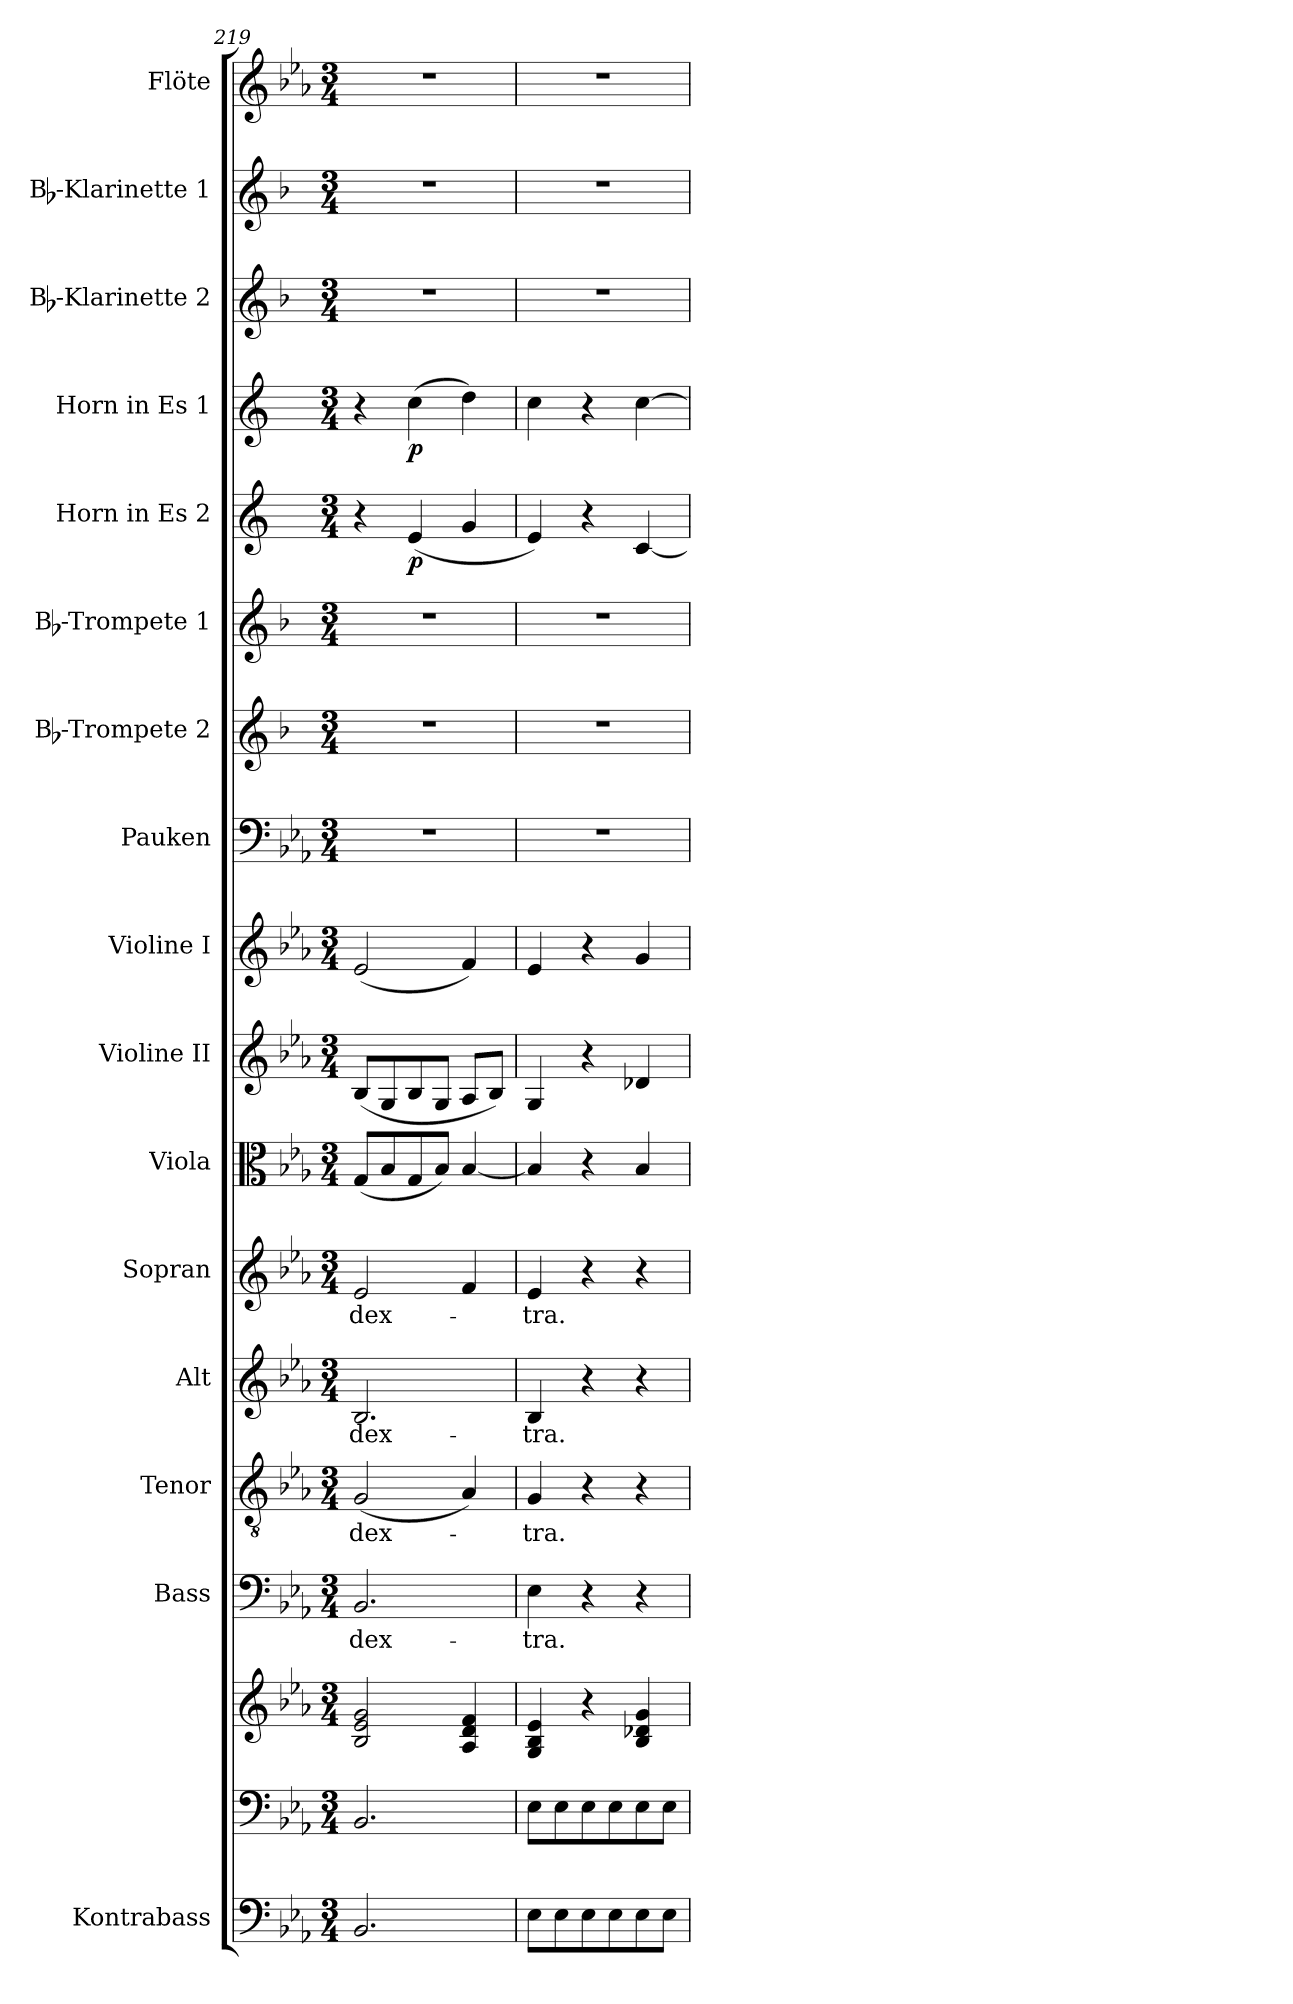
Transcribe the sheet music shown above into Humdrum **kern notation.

**kern	**kern	**kern	**kern	**text	**kern	**text	**kern	**text	**kern	**text	**kern	**kern	**kern	**kern	**kern	**kern	**kern	**dynam	**kern	**dynam	**kern	**kern	**kern
*part17	*part16	*part16	*part15	*part15	*part14	*part14	*part13	*part13	*part12	*part12	*part11	*part10	*part9	*part8	*part7	*part6	*part5	*part5	*part4	*part4	*part3	*part2	*part1
*staff18	*staff17	*staff16	*staff15	*staff15	*staff14	*staff14	*staff13	*staff13	*staff12	*staff12	*staff11	*staff10	*staff9	*staff8	*staff7	*staff6	*staff5	*staff5	*staff4	*staff4	*staff3	*staff2	*staff1
*I"Kontrabass	*	*	*I"Bass	*	*I"Tenor	*	*I"Alt	*	*I"Sopran	*	*I"Viola	*I"Violine II	*I"Violine I	*I"Pauken	*I"Bb-Trompete 2	*I"Bb-Trompete 1	*I"Horn in Es 2	*	*I"Horn in Es 1	*	*I"Bb-Klarinette 2	*I"Bb-Klarinette 1	*I"Flöte
*I'Kb.	*	*	*I'B.	*	*I'T.	*	*I'A.	*	*I'S.	*	*I'Vla.	*I'Vl. II	*I'Vl. I	*I'Pk.	*I'Bb Trp. 2	*I'Bb Trp. 1	*	*	*	*	*I'Bb Kl. 2	*I'Bb Kl. 1	*I'Fl.
*clefF4	*clefF4	*clefG2	*clefF4	*	*clefGv2	*	*clefG2	*	*clefG2	*	*clefC3	*clefG2	*clefG2	*clefF4	*clefG2	*clefG2	*clefG2	*	*clefG2	*	*clefG2	*clefG2	*clefG2
*ITrd7c12	*	*	*	*	*	*	*	*	*	*	*	*	*	*	*ITrd1c2	*ITrd1c2	*ITrd5c9	*	*ITrd5c9	*	*ITrd1c2	*ITrd1c2	*
*k[b-e-a-]	*k[b-e-a-]	*k[b-e-a-]	*k[b-e-a-]	*	*k[b-e-a-]	*	*k[b-e-a-]	*	*k[b-e-a-]	*	*k[b-e-a-]	*k[b-e-a-]	*k[b-e-a-]	*k[b-e-a-]	*k[b-e-a-]	*k[b-e-a-]	*k[b-e-a-]	*	*k[b-e-a-]	*	*k[b-e-a-]	*k[b-e-a-]	*k[b-e-a-]
*E-:	*E-:	*E-:	*E-:	*	*E-:	*	*E-:	*	*E-:	*	*E-:	*E-:	*E-:	*E-:	*E-:	*E-:	*E-:	*	*E-:	*	*E-:	*E-:	*E-:
*M3/4	*M3/4	*M3/4	*M3/4	*	*M3/4	*	*M3/4	*	*M3/4	*	*M3/4	*M3/4	*M3/4	*M3/4	*M3/4	*M3/4	*M3/4	*	*M3/4	*	*M3/4	*M3/4	*M3/4
=219	=219	=219	=219	=219	=219	=219	=219	=219	=219	=219	=219	=219	=219	=219	=219	=219	=219	=219	=219	=219	=219	=219	=219
!	!	!	!	!LO:LY:b	!	!LO:LY:b	!	!LO:LY:b	!	!LO:LY:b	!	!	!	!	!	!	!	!	!	!	!	!	!
2.BBB-/	2.BB-/	2B-/ 2e-/ 2g/	2.BB-/	dex-	(<2G/	dex-	2.B-/	dex-	2e-/	dex-	(<8G/L	(<8B-/L	(<2e-/	2.r	2.r	2.r	4r	.	4r	.	2.r	2.r	2.r
.	.	.	.	.	.	.	.	.	.	.	8B-/	8G/	.	.	.	.	.	.	.	.	.	.	.
!	!	!	!	!	!	!	!	!	!	!	!	!	!	!	!	!	!	!LO:DY:b	!	!LO:DY:b	!	!	!
.	.	.	.	.	.	.	.	.	.	.	8G/	8B-/	.	.	.	.	(<4G/	p	(<4e-\	p	.	.	.
.	.	.	.	.	.	.	.	.	.	.	8B-/J)	8G/J	.	.	.	.	.	.	.	.	.	.	.
.	.	4A-/ 4d/ 4f/	.	.	4A-/)	.	.	.	4f/	.	[4B-/	8A-/L	4f/)	.	.	.	4B-/	.	4f\)	.	.	.	.
.	.	.	.	.	.	.	.	.	.	.	.	8B-/J)	.	.	.	.	.	.	.	.	.	.	.
=220	=220	=220	=220	=220	=220	=220	=220	=220	=220	=220	=220	=220	=220	=220	=220	=220	=220	=220	=220	=220	=220	=220	=220
!	!	!	!	!LO:LY:b	!	!LO:LY:b	!	!LO:LY:b	!	!LO:LY:b	!	!	!	!	!	!	!	!	!	!	!	!	!
8EE-\L	8E-\L	4G/ 4B-/ 4e-/	4E-\	-tra.	4G/	-tra.	4B-/	-tra.	4e-/	-tra.	4B-/]	4G/	4e-/	2.r	2.r	2.r	4G/)	.	4e-\	.	2.r	2.r	2.r
8EE-\	8E-\	.	.	.	.	.	.	.	.	.	.	.	.	.	.	.	.	.	.	.	.	.	.
8EE-\	8E-\	4r	4r	.	4r	.	4r	.	4r	.	4r	4r	4r	.	.	.	4r	.	4r	.	.	.	.
8EE-\	8E-\	.	.	.	.	.	.	.	.	.	.	.	.	.	.	.	.	.	.	.	.	.	.
8EE-\	8E-\	4B-/ 4d-X/ 4g/	4r	.	4r	.	4r	.	4r	.	4B-/	4d-X/	4g/	.	.	.	[4E-/	.	[4e-\	.	.	.	.
8EE-\J	8E-\J	.	.	.	.	.	.	.	.	.	.	.	.	.	.	.	.	.	.	.	.	.	.
=	=	=	=	=	=	=	=	=	=	=	=	=	=	=	=	=	=	=	=	=	=	=	=
*-	*-	*-	*-	*-	*-	*-	*-	*-	*-	*-	*-	*-	*-	*-	*-	*-	*-	*-	*-	*-	*-	*-	*-
